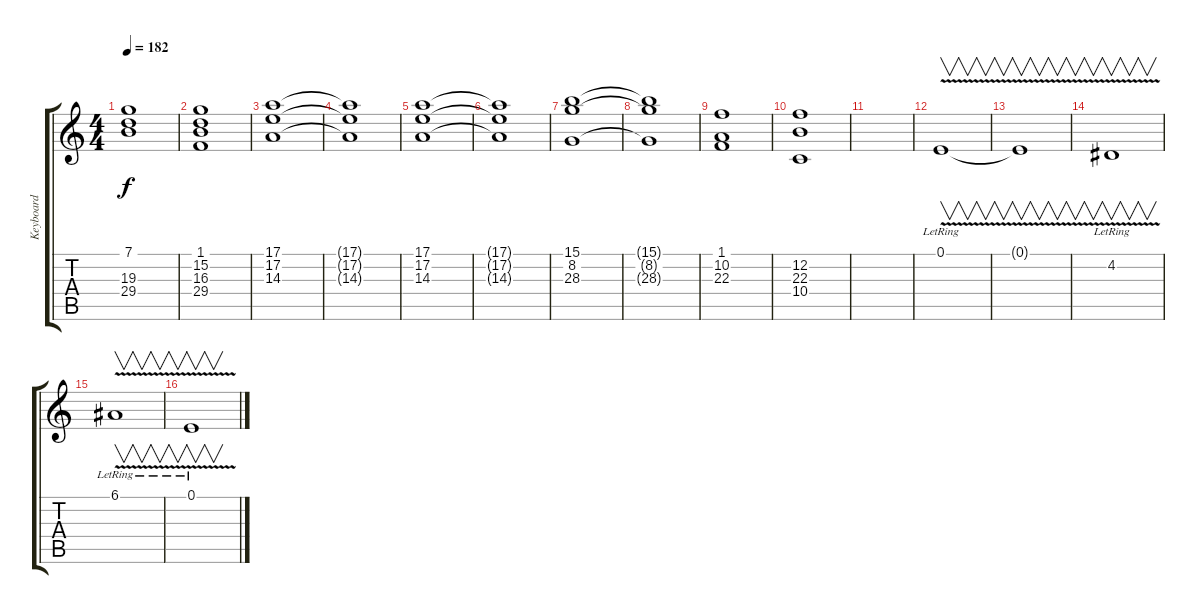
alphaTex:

\track ("Keyboard" "Keyboard") {instrument fx7echoes}
\staff {score tabs}
\tuning (E4 B3 G3 D3 A2 E2) {hide}
\ts (4 4)
\tempo 182
\clef g2
\ks c
(7.1 19.3 29.4).1{dy f} |
(1.1 15.2 16.3 29.4).1 |
(17.1 17.2 14.3).1 |
(17.1{t} 17.2{t} 14.3{t}).1 |
(17.1 17.2 14.3).1 |
(17.1{t} 17.2{t} 14.3{t}).1 |
(15.1 8.2 28.3).1 |
(15.1{t} 8.2{t} 28.3{t}).1 |
(1.1 10.2 22.3).1 |
(12.2 22.3 10.4).1 |
|
0.1{v lr}.1{v instrument fx7echoes} |
0.1{v t}.1{v} |
4.2{v lr}.1{v} |
6.1{v lr}.1{v} |
0.1{v lr}.1{v}
